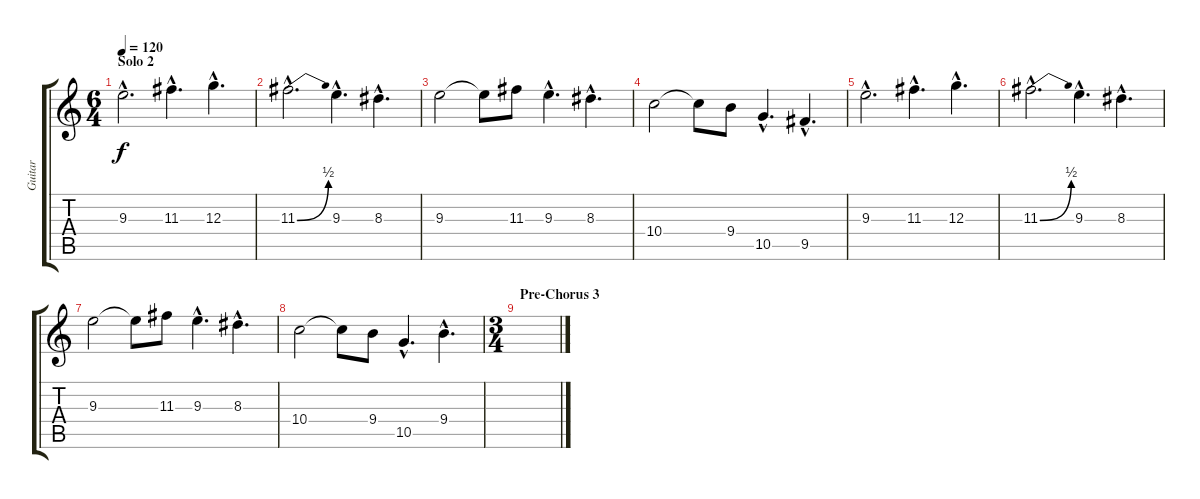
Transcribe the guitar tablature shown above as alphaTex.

\track ("Guitar" "Guitar") {instrument distortionguitar}
\staff {score tabs}
\tuning (E4 B3 G3 D3 A2 E2) {hide}
\ts (6 4)
\section ("" "Solo 2")
\tempo 120
\clef g2
\ks c
9.3{hac}.2{d dy f} 11.3{hac}.4{d} 12.3{hac}.4{d} |
11.3{be (bend 0 0 60 2) hac}.2{d} 9.3{hac}.4{d} 8.3{hac}.4{d} |
9.3.2 9.3{t}.8 11.3.8 9.3{hac}.4{d} 8.3{hac}.4{d} |
10.4.2 10.4{t}.8 9.4.8 10.5{hac}.4{d} 9.5{hac}.4{d} |
9.3{hac}.2{d} 11.3{hac}.4{d} 12.3{hac}.4{d} |
11.3{be (bend 0 0 60 2) hac}.2{d} 9.3{hac}.4{d} 8.3{hac}.4{d} |
9.3.2 9.3{t}.8 11.3.8 9.3{hac}.4{d} 8.3{hac}.4{d} |
10.4.2 10.4{t}.8 9.4.8 10.5{hac}.4{d} 9.4{hac}.4{d} |
\ts (3 4)
\section ("" "Pre-Chorus 3")
